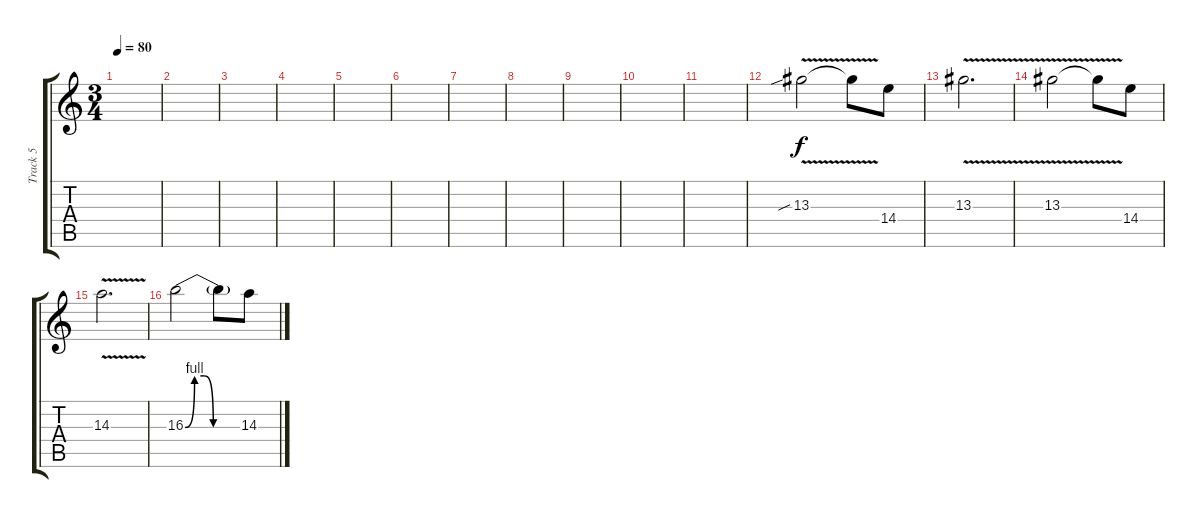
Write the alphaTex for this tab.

\track ("Track 5" "Track 5") {instrument overdrivenguitar}
\staff {score tabs}
\tuning (Eb4 B3 G3 D3 A2 E2) {hide}
\ts (3 4)
\tempo 80
\clef g2
\ks c
|
|
|
|
|
|
|
|
|
|
|
13.3{v sib}.2 13.3{t}.8 14.4.8 |
13.3{v}.2{d} |
13.3{v}.2 13.3{t}.8 14.4.8 |
14.3{v}.2{d} |
16.3{be (custom 0 0 10 4 20 4 30 0 60 0)}.2 16.3{t}.8 14.3.8
